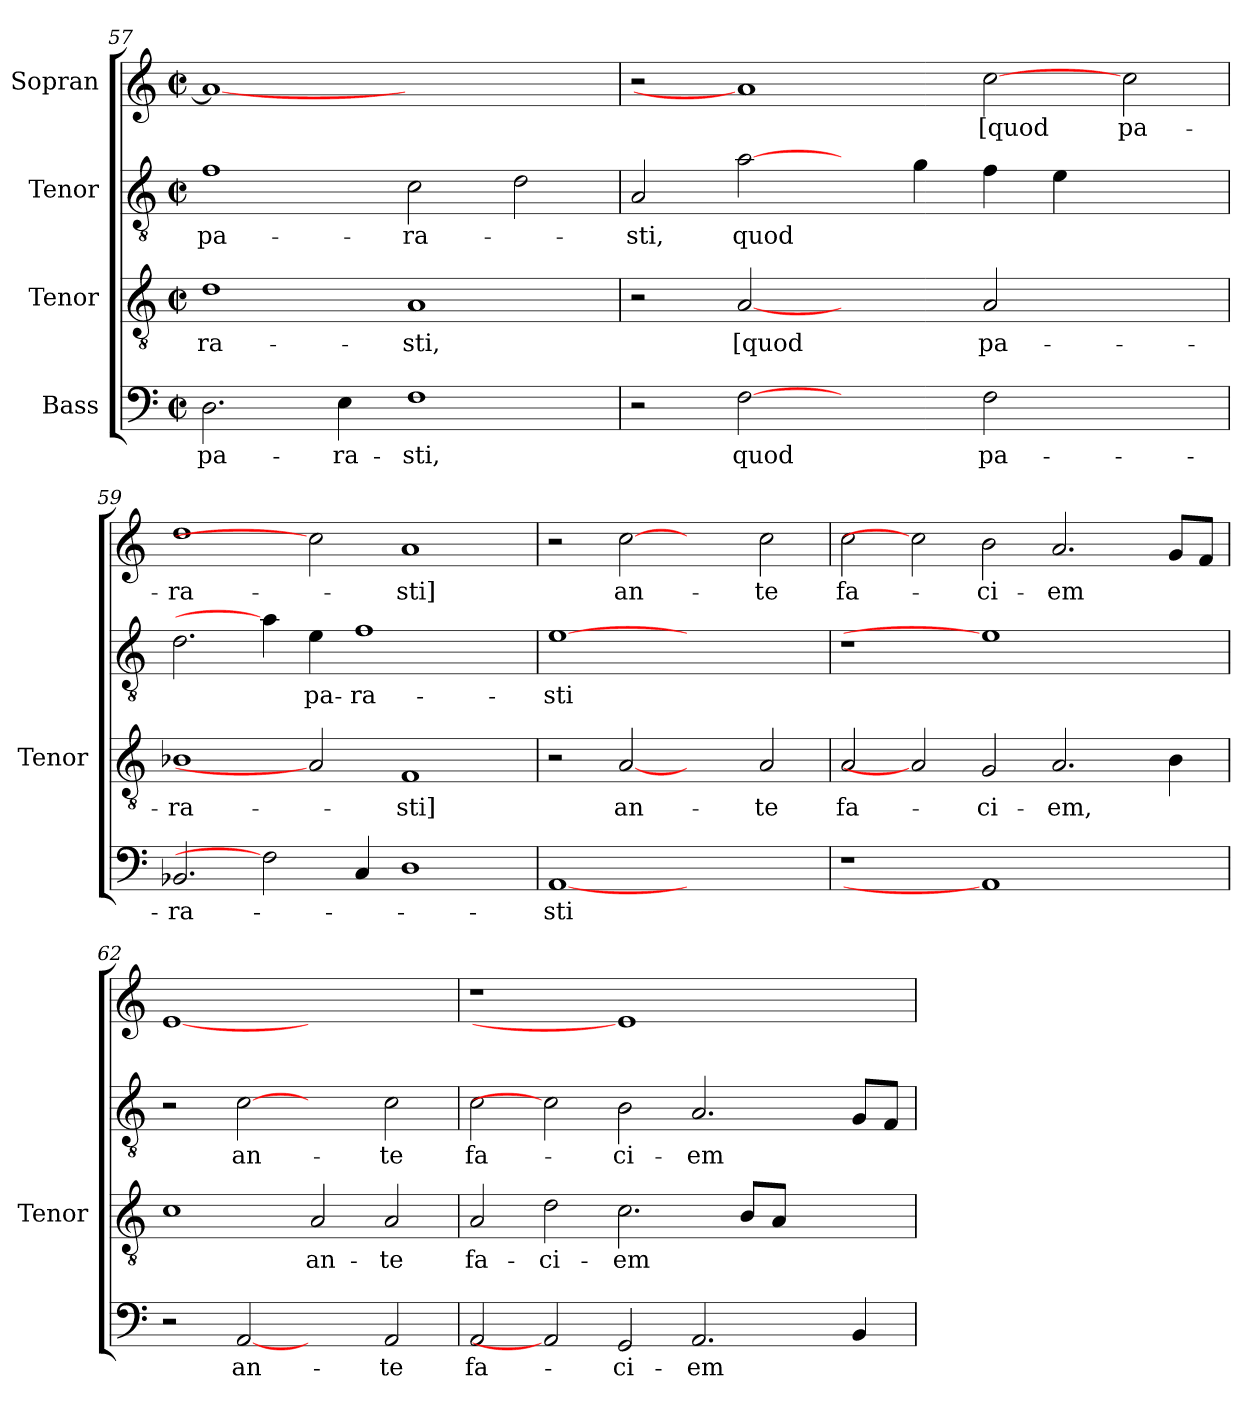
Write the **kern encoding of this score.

**kern	**text	**kern	**text	**kern	**text	**kern	**text
*part4	*part4	*part3	*part3	*part2	*part2	*part1	*part1
*staff4	*staff4	*staff3	*staff3	*staff2	*staff2	*staff1	*staff1
*I"Bass	*	*I"Tenor	*	*I"Tenor	*	*I"Sopran	*
*	*	*I'Tenor	*	*	*	*	*
!!LO:LB:g=z
*clefF4	*	*clefGv2	*	*clefGv2	*	*clefG2	*
*	*	*ITrd7c12	*	*ITrd7c12	*	*	*
*k[]	*	*k[]	*	*k[]	*	*k[]	*
*C:	*	*C:	*	*C:	*	*C:	*
*M2/2	*	*M2/2	*	*M2/2	*	*M2/2	*
*met(c|)	*	*met(c|)	*	*met(c|)	*	*met(c|)	*
=57	=57	=57	=57	=57	=57	=57	=57
!	!LO:LY:b:color=#000000	!	!	!	!	!	!
!	!	!	!LO:LY:b:color=#000000	!	!	!	!
!	!	!	!	!	!LO:LY:b:color=#000000	!	!
2.Di\	pa-	1Di	-ra-	1Fi	pa-	1ai_<	.
!	!LO:LY:b:color=#000000	!	!	!	!	!	!
4Ei\	-ra-	.	.	.	.	.	.
!	!LO:LY:b:color=#000000	!	!	!	!	!	!
!	!	!	!LO:LY:b:color=#000000	!	!	!	!
!	!	!	!	!	!LO:LY:b:color=#000000	!	!
1Fi	-sti,	1AAi	-sti,	2Ci\	-ra-	1ryy	.
.	.	.	.	2Di\	.	.	.
=58	=58	=58	=58	=58	=58	=58	=58
!	!	!	!	!	!LO:LY:b:color=#000000	!	!
2r	.	2r	.	2AAi/	-sti,	2r	.
!	!LO:LY:b:color=#000000	!	!	!	!	!	!
!	!	!	!LO:LY:b:color=#000000	!	!	!	!
!	!	!	!	!	!LO:LY:b:color=#000000	!	!
[2Fi	quod	[2AAi	[quod	[2Ai\	quod	1ai]	.
2ryy	.	2ryy	.	4ryy	.	.	.
.	.	.	.	4Gi\	.	.	.
!	!LO:LY:b:color=#000000	!	!	!	!	!	!
!	!	!	!LO:LY:b:color=#000000	!	!	!	!
!	!	!	!	!	!	!	!LO:LY:b:color=#000000
2Fi\	pa-	2AAi/	pa-	4Fi\	.	[2cci	[quod
.	.	.	.	4Ei\	.	.	.
!	!	!	!	!	!	!	!LO:LY:b:color=#000000
2ryy	.	2ryy	.	2ryy	.	2cci\	pa-
=59	=59	=59	=59	=59	=59	=59	=59
!	!LO:LY:b:color=#000000	!	!	!	!	!	!
!	!	!	!LO:LY:b:color=#000000	!	!	!	!
!	!	!	!	!	!	!	!LO:LY:b:color=#000000
2.BB-Xi/	-ra-	1BB-Xi	-ra-	2.Di\	.	1ddi	-ra-
2Fi]	.	.	.	4Ai\]	.	.	.
!	!	!	!	!	!LO:LY:b:color=#000000	!	!
.	.	2AAi]	.	4Ei\	pa-	2cci]	.
!	!	!	!	!	!LO:LY:b:color=#000000	!	!
4Ci/	.	.	.	1Fi	-ra-	.	.
!	!	!	!LO:LY:b:color=#000000	!	!	!	!
!	!	!	!	!	!	!	!LO:LY:b:color=#000000
1Di	.	1FFi	-sti]	.	.	1ai	-sti]
.	.	.	.	4ryy	.	.	.
=60	=60	=60	=60	=60	=60	=60	=60
!	!LO:LY:b:color=#000000	!	!	!	!	!	!
!	!	!	!	!	!LO:LY:b:color=#000000	!	!
[1AAi	-sti	2r	.	[1Ei	-sti	2r	.
!	!	!	!LO:LY:b:color=#000000	!	!	!	!
!	!	!	!	!	!	!	!LO:LY:b:color=#000000
.	.	[2AAi	an-	.	.	[2cci	an-
1ryy	.	2ryy	.	1ryy	.	2ryy	.
!	!	!	!LO:LY:b:color=#000000	!	!	!	!
!	!	!	!	!	!	!	!LO:LY:b:color=#000000
.	.	2AAi/	-te	.	.	2cci\	-te
=61	=61	=61	=61	=61	=61	=61	=61
!LO:N:vis=1	!	!	!	!	!	!	!
!	!	!	!LO:LY:b:color=#000000	!LO:N:vis=1	!	!	!
!	!	!	!	!	!	!	!LO:LY:b:color=#000000
1r	.	2AAi/	fa-	1r	.	2cci\	fa-
.	.	2AAi]	.	.	.	2cci]	.
!	!	!	!LO:LY:b:color=#000000	!	!	!	!
!	!	!	!	!	!	!	!LO:LY:b:color=#000000
1AAi]	.	2GGi/	-ci-	1Ei]	.	2bi\	-ci-
!	!	!	!LO:LY:b:color=#000000	!	!	!	!
!	!	!	!	!	!	!	!LO:LY:b:color=#000000
.	.	2.AAi/	-em,	.	.	2.ai/	-em
2ryy	.	.	.	2ryy	.	.	.
.	.	4BBi\	.	.	.	8gi/L	.
.	.	.	.	.	.	8fi/J	.
=62	=62	=62	=62	=62	=62	=62	=62
2r	.	1Ci	.	2r	.	[1ei	.
!	!LO:LY:b:color=#000000	!	!	!	!	!	!
!	!	!	!	!	!LO:LY:b:color=#000000	!	!
[2AAi	an-	.	.	[2Ci	an-	.	.
!	!	!	!LO:LY:b:color=#000000	!	!	!	!
2ryy	.	2AAi/	an-	2ryy	.	1ryy	.
!	!LO:LY:b:color=#000000	!	!	!	!	!	!
!	!	!	!LO:LY:b:color=#000000	!	!	!	!
!	!	!	!	!	!LO:LY:b:color=#000000	!	!
2AAi/	-te	2AAi/	-te	2Ci\	-te	.	.
=63	=63	=63	=63	=63	=63	=63	=63
!	!LO:LY:b:color=#000000	!	!	!	!	!	!
!	!	!	!LO:LY:b:color=#000000	!	!	!	!
!	!	!	!	!	!LO:LY:b:color=#000000	!LO:N:vis=1	!
2AAi/	fa-	2AAi/	fa-	2Ci\	fa-	1r	.
!	!	!	!LO:LY:b:color=#000000	!	!	!	!
2AAi]	.	2Di\	-ci-	2Ci]	.	.	.
!	!LO:LY:b:color=#000000	!	!	!	!	!	!
!	!	!	!LO:LY:b:color=#000000	!	!	!	!
!	!	!	!	!	!LO:LY:b:color=#000000	!	!
2GGi/	-ci-	2.Ci\	-em	2BBi\	-ci-	1ei]	.
!	!LO:LY:b:color=#000000	!	!	!	!	!	!
!	!	!	!	!	!LO:LY:b:color=#000000	!	!
2.AAi/	-em	.	.	2.AAi/	-em	.	.
.	.	8BBi/L	.	.	.	.	.
.	.	8AAi/J	.	.	.	.	.
.	.	2ryy	.	.	.	2ryy	.
4BBi/	.	.	.	8GGi/L	.	.	.
.	.	.	.	8FFi/J	.	.	.
=	=	=	=	=	=	=	=
*-	*-	*-	*-	*-	*-	*-	*-
